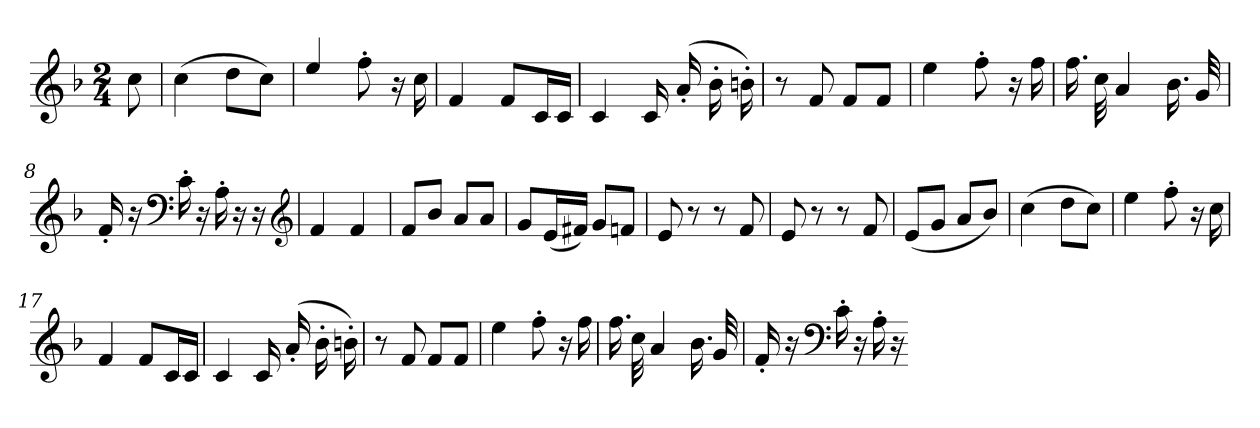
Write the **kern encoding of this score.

**kern
*part1
*staff1
*clefG2
*k[b-]
*F:
*M2/4
=
8cc
=1
(4cc
8ddL
8ccJ)
=2
4ee/
8ff'
16r
16cc
=3
4f
8fL
16cL
16cJJ
=4
4c
16c
(16a'
16b-'
16bn')
=5
8r
8f
8fL
8fJ
=6
4ee
8ff'
16r
16ff
=7
16.ff
32cc
4a
16.b-
32g
=8
16f'
16r
*clefF4
16c'
16r
16A'
16r
16r
*clefG2
=9
4f
4f
=10
8fL
8b-J
8aL
8aJ
=11
8gL
(16eL
16f#XJJ)
8gL
8fnJ
=12
8e
8r
8r
8f
=13
8e
8r
8r
8f
=14
(8eL
8gJ
8aL
8b-J)
=15
(4cc
8ddL
8ccJ)
=16
4ee
8ff'
16r
16cc
=17
4f
8fL
16cL
16cJJ
=18
4c
16c
(16a'
16b-'
16bn')
=19
8r
8f
8fL
8fJ
=20
4ee
8ff'
16r
16ff
=21
16.ff
32cc
4a
16.b-
32g
=22
16f'
16r
*clefF4
16c'
16r
16A'
16r
=-
*-
